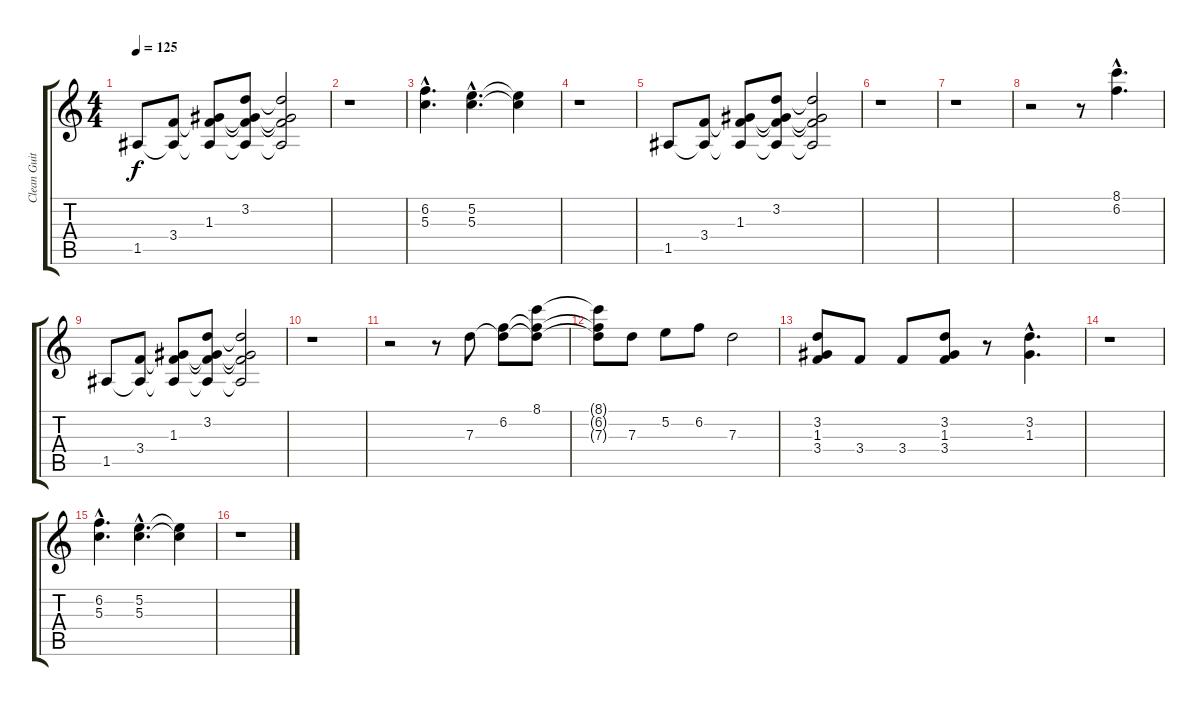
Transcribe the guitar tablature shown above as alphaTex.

\track ("Clean Guitar" "Clean Guit") {instrument electricguitarclean}
\staff {score tabs}
\tuning (E4 B3 G3 D3 A2 E2) {hide}
\ts (4 4)
\tempo 125
\clef g2
\ks c
1.5.8{dy f} (3.4 1.5{t}).8 (1.3 3.4{t} 1.5{t}).8 (3.2 1.3{t} 3.4{t} 1.5{t}).8 (3.2{t} 1.3{t} 3.4{t} 1.5{t}).2 |
r.1 |
(6.2{hac} 5.3{hac}).4{d} (5.2{hac} 5.3{hac}).4{d} (5.2{t} 5.3{t}).4 |
r.1 |
1.5.8 (3.4 1.5{t}).8 (1.3 3.4{t} 1.5{t}).8 (3.2 1.3{t} 3.4{t} 1.5{t}).8 (3.2{t} 1.3{t} 3.4{t} 1.5{t}).2 |
r.1 |
r.1 |
r.2 r.8 (8.1{hac} 6.2{hac}).4{d} |
1.5.8 (3.4 1.5{t}).8 (1.3 3.4{t} 1.5{t}).8 (3.2 1.3{t} 3.4{t} 1.5{t}).8 (3.2{t} 1.3{t} 3.4{t} 1.5{t}).2 |
r.1 |
r.2 r.8 7.3.8 (6.2 7.3{t}).8 (8.1 6.2{t} 7.3{t}).8 |
(8.1{t} 6.2{t} 7.3{t}).8 7.3.8 5.2.8 6.2.8 7.3.2 |
(3.2 1.3 3.4).8 3.4.8 3.4.8 (3.2 1.3 3.4).8 r.8 (3.2{hac} 1.3{hac}).4{d} |
r.1 |
(6.2{hac} 5.3{hac}).4{d} (5.2{hac} 5.3{hac}).4{d} (5.2{t} 5.3{t}).4 |
r.1
